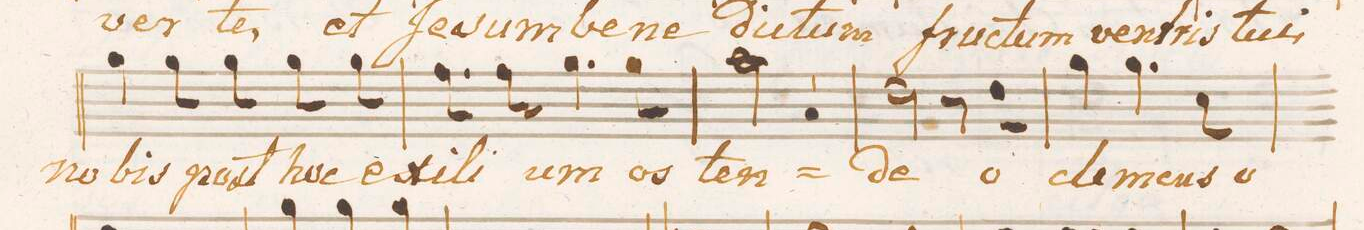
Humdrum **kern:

**kern	**text
*I"Basso.	*
*clefF4	*
*k[b-e-]	*
*M3/4	*
4B-\	no-
8B-\	-bis
8B-\	post
8B-\	hoc
8B-\	e-
=47	=47
8.A\	-xi-
16A\	-li-
4.B-\	-um
8B-\	os-
=48	=48
2c\	-ten-
4C/	.
=49	=49
2F\	-de
8r	.
8F\	o
=50	=50
4B-\	cle-
4.B-\	-mens
8E-\	o
=51	=51
*-	*-
